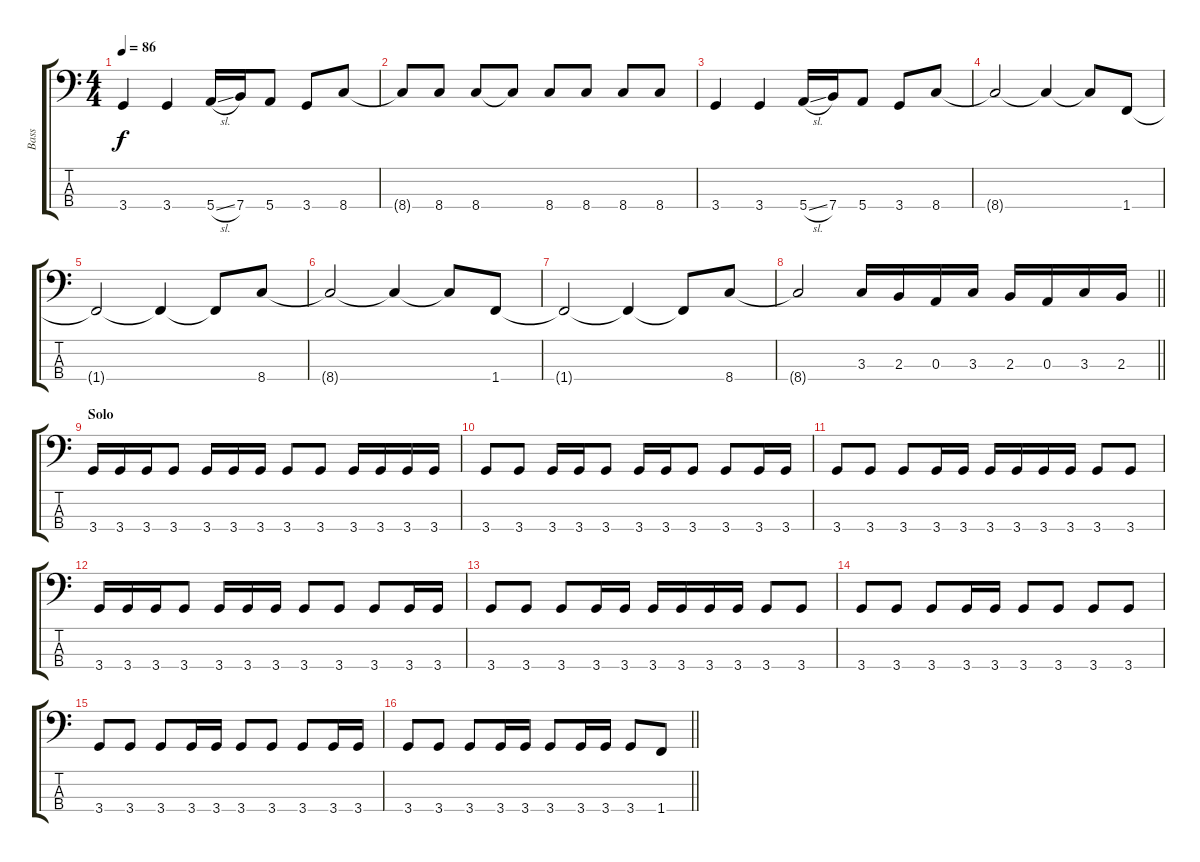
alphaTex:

\track ("Bass" "Bass") {instrument electricbassfinger}
\staff {score tabs}
\tuning (G2 D2 A1 E1) {hide}
\ts (4 4)
\tempo 86
\clef f4
\ks c
3.4.4{dy f} 3.4.4 5.4{sl}.16 7.4.16 5.4.8 3.4.8 8.4.8 |
8.4{t}.8 8.4.8 8.4.8 8.4{t}.8 8.4.8 8.4.8 8.4.8 8.4.8 |
3.4.4 3.4.4 5.4{sl}.16 7.4.16 5.4.8 3.4.8 8.4.8 |
8.4{t}.2 8.4{t}.4 8.4{t}.8 1.4.8 |
1.4{t}.2 1.4{t}.4 1.4{t}.8 8.4.8 |
8.4{t}.2 8.4{t}.4 8.4{t}.8 1.4.8 |
1.4{t}.2 1.4{t}.4 1.4{t}.8 8.4.8 |
\barLineRight lightlight
8.4{t}.2 3.3.16 2.3.16 0.3.16 3.3.16 2.3.16 0.3.16 3.3.16 2.3.16 |
\section ("" "Solo")
3.4.16 3.4.16 3.4.16 3.4.8 3.4.16 3.4.16 3.4.16 3.4.8 3.4.8 3.4.16 3.4.16 3.4.16 3.4.16 |
3.4.8 3.4.8 3.4.16 3.4.16 3.4.8 3.4.16 3.4.16 3.4.8 3.4.8 3.4.16 3.4.16 |
3.4.8 3.4.8 3.4.8 3.4.16 3.4.16 3.4.16 3.4.16 3.4.16 3.4.16 3.4.8 3.4.8 |
3.4.16 3.4.16 3.4.16 3.4.8 3.4.16 3.4.16 3.4.16 3.4.8 3.4.8 3.4.8 3.4.16 3.4.16 |
3.4.8 3.4.8 3.4.8 3.4.16 3.4.16 3.4.16 3.4.16 3.4.16 3.4.16 3.4.8 3.4.8 |
3.4.8 3.4.8 3.4.8 3.4.16 3.4.16 3.4.8 3.4.8 3.4.8 3.4.8 |
3.4.8 3.4.8 3.4.8 3.4.16 3.4.16 3.4.8 3.4.8 3.4.8 3.4.16 3.4.16 |
\barLineRight lightlight
3.4.8 3.4.8 3.4.8 3.4.16 3.4.16 3.4.8 3.4.16 3.4.16 3.4.8 1.4.8
